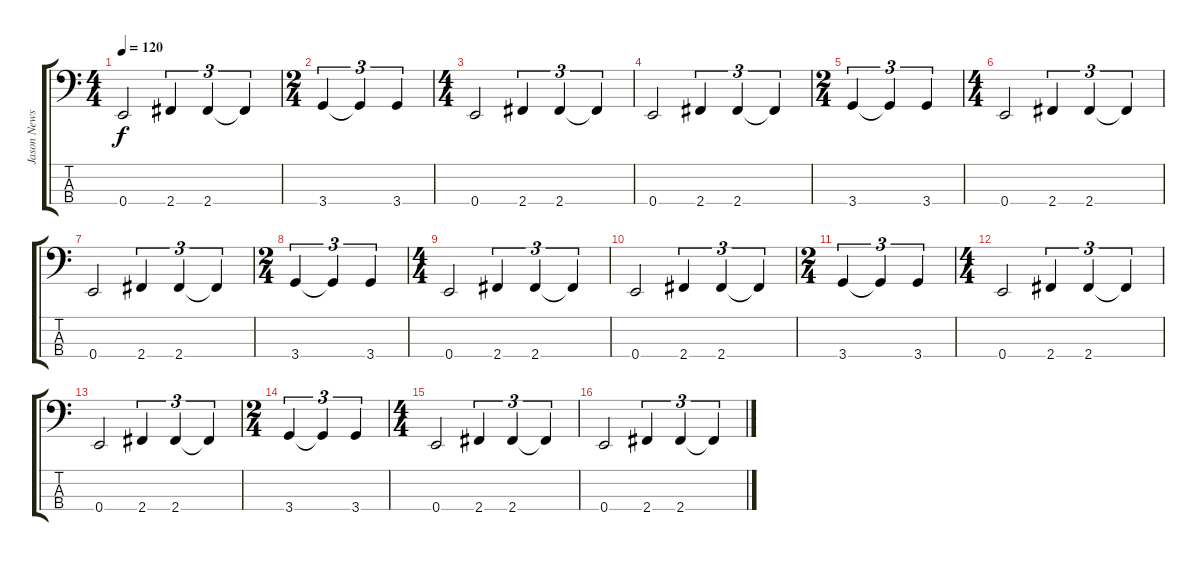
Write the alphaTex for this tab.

\track ("Jason Newsted" "Jason News") {instrument electricbasspick}
\staff {score tabs}
\tuning (G2 D2 A1 E1) {hide}
\ts (4 4)
\tempo 120
\clef f4
\ks c
0.4.2{dy f} 2.4.4{tu (3 2)} 2.4.4{tu (3 2)} 2.4{t}.4{tu (3 2)} |
\ts (2 4)
3.4.4{tu (3 2)} 3.4{t}.4{tu (3 2)} 3.4.4{tu (3 2)} |
\ts (4 4)
0.4.2 2.4.4{tu (3 2)} 2.4.4{tu (3 2)} 2.4{t}.4{tu (3 2)} |
0.4.2 2.4.4{tu (3 2)} 2.4.4{tu (3 2)} 2.4{t}.4{tu (3 2)} |
\ts (2 4)
3.4.4{tu (3 2)} 3.4{t}.4{tu (3 2)} 3.4.4{tu (3 2)} |
\ts (4 4)
0.4.2 2.4.4{tu (3 2)} 2.4.4{tu (3 2)} 2.4{t}.4{tu (3 2)} |
0.4.2 2.4.4{tu (3 2)} 2.4.4{tu (3 2)} 2.4{t}.4{tu (3 2)} |
\ts (2 4)
3.4.4{tu (3 2)} 3.4{t}.4{tu (3 2)} 3.4.4{tu (3 2)} |
\ts (4 4)
0.4.2 2.4.4{tu (3 2)} 2.4.4{tu (3 2)} 2.4{t}.4{tu (3 2)} |
0.4.2 2.4.4{tu (3 2)} 2.4.4{tu (3 2)} 2.4{t}.4{tu (3 2)} |
\ts (2 4)
3.4.4{tu (3 2)} 3.4{t}.4{tu (3 2)} 3.4.4{tu (3 2)} |
\ts (4 4)
0.4.2 2.4.4{tu (3 2)} 2.4.4{tu (3 2)} 2.4{t}.4{tu (3 2)} |
0.4.2 2.4.4{tu (3 2)} 2.4.4{tu (3 2)} 2.4{t}.4{tu (3 2)} |
\ts (2 4)
3.4.4{tu (3 2)} 3.4{t}.4{tu (3 2)} 3.4.4{tu (3 2)} |
\ts (4 4)
0.4.2 2.4.4{tu (3 2)} 2.4.4{tu (3 2)} 2.4{t}.4{tu (3 2)} |
0.4.2 2.4.4{tu (3 2)} 2.4.4{tu (3 2)} 2.4{t}.4{tu (3 2)}
